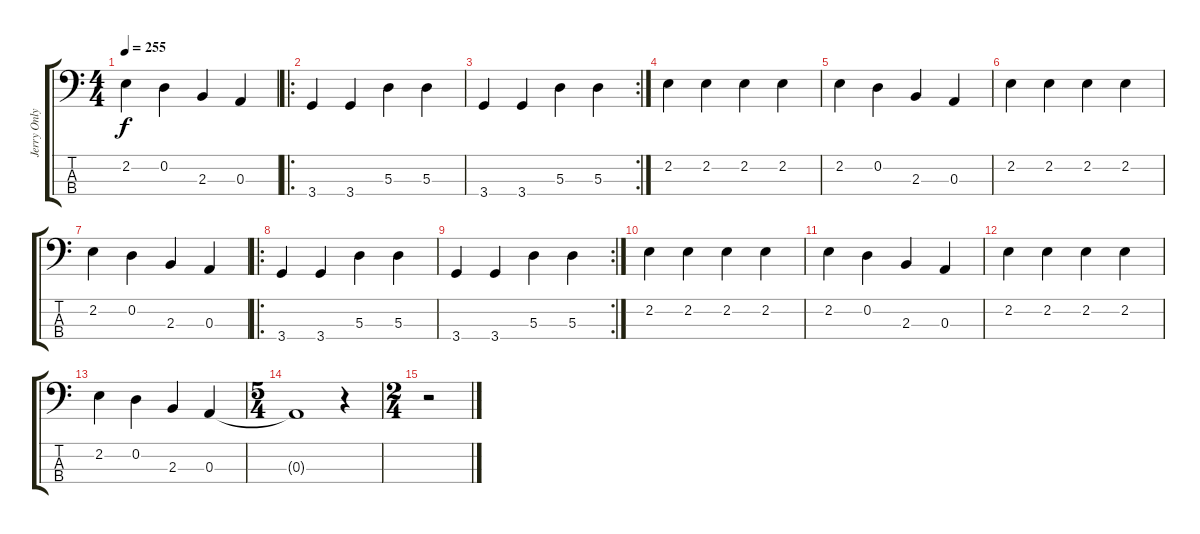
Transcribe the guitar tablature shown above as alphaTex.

\track ("Jerry Only" "Jerry Only") {instrument electricbasspick}
\staff {score tabs}
\tuning (G2 D2 A1 E1) {hide}
\ts (4 4)
\tempo 255
\clef f4
\ks c
2.2.4{dy f} 0.2.4 2.3.4 0.3.4 |
\ro
3.4.4 3.4.4 5.3.4 5.3.4 |
\rc 2
3.4.4 3.4.4 5.3.4 5.3.4 |
2.2.4 2.2.4 2.2.4 2.2.4 |
2.2.4 0.2.4 2.3.4 0.3.4 |
2.2.4 2.2.4 2.2.4 2.2.4 |
2.2.4 0.2.4 2.3.4 0.3.4 |
\ro
3.4.4 3.4.4 5.3.4 5.3.4 |
\rc 2
3.4.4 3.4.4 5.3.4 5.3.4 |
2.2.4 2.2.4 2.2.4 2.2.4 |
2.2.4 0.2.4 2.3.4 0.3.4 |
2.2.4 2.2.4 2.2.4 2.2.4 |
2.2.4 0.2.4 2.3.4 0.3.4 |
\ts (5 4)
0.3{t}.1 r.4 |
\ts (2 4)
r.2
